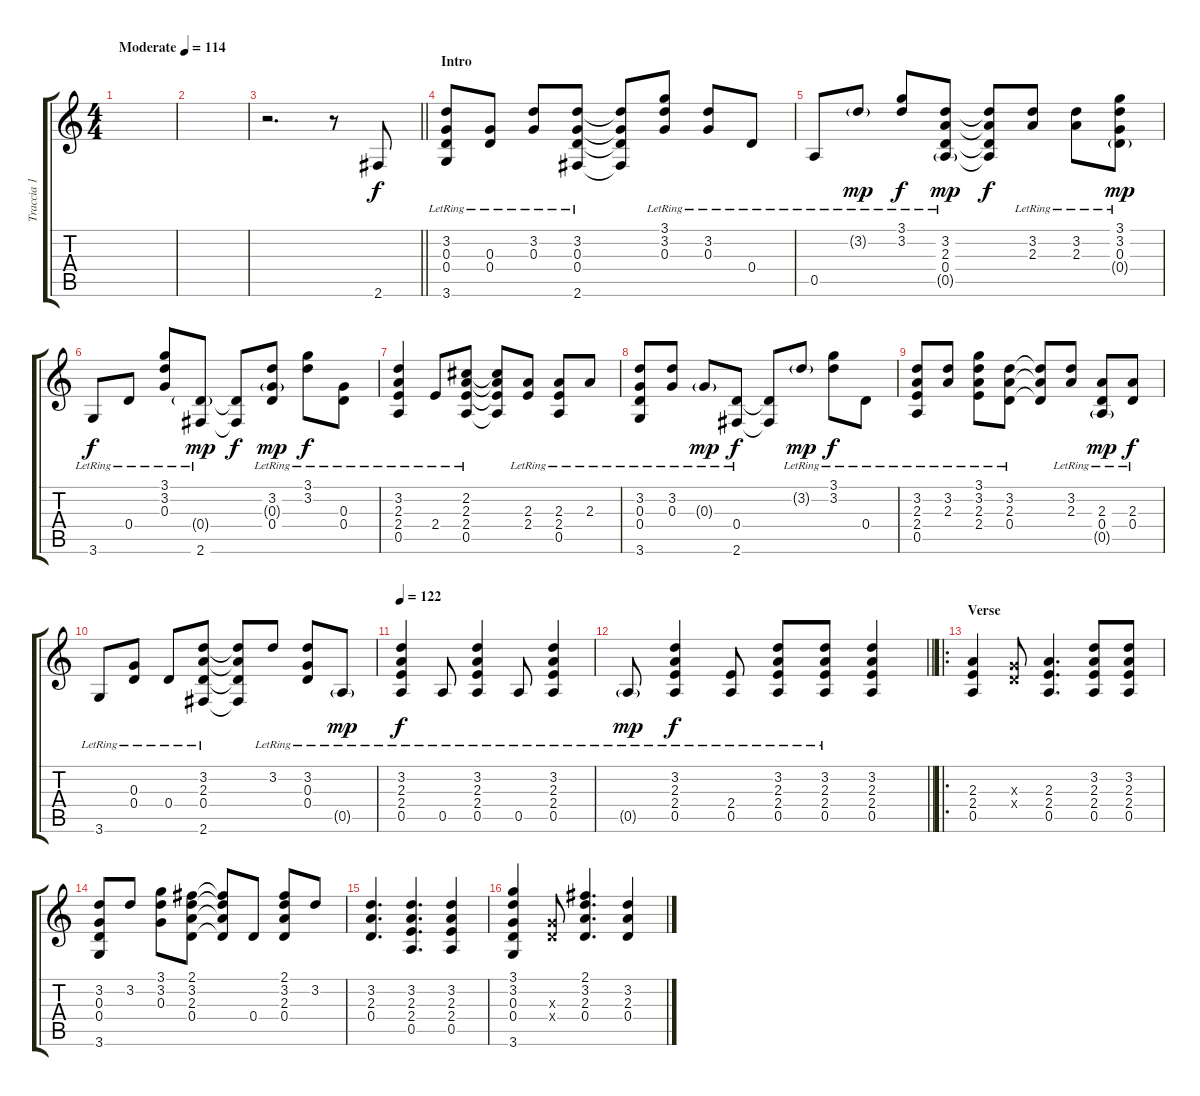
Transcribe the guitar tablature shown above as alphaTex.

\track ("Traccia 1" "Traccia 1") {instrument electricguitarclean}
\staff {score tabs}
\tuning (E4 B3 G3 D3 A2 E2) {hide}
\ts (4 4)
\tempo (114 "Moderate")
\clef g2
\ks c
|
|
\barLineRight lightlight
r.2{d} r.8 2.6.8 |
\section ("" "Intro")
(3.2{lr} 0.3{lr} 0.4{lr} 3.6{lr}).8 (0.3{lr} 0.4{lr}).8 (3.2{lr} 0.3{lr}).8 (3.2{lr} 0.3{lr} 0.4{lr} 2.6{lr}).8 (3.2{t} 0.3{t} 0.4{t} 2.6{t}).8 (3.1{lr} 3.2{lr} 0.3{lr}).8 (3.2{lr} 0.3{lr}).8 0.4{lr}.8 |
0.5{lr}.8 3.2{g lr}.8{dy mp} (3.1{lr} 3.2{lr}).8{dy f} (3.2{lr} 2.3{lr} 0.4{lr} 0.5{g lr}).8{dy mp} (3.2{t} 2.3{t} 0.4{t} 0.5{t}).8{dy f} (3.2{lr} 2.3{lr}).8 (3.2{lr} 2.3{lr}).8 (3.1{lr} 3.2{lr} 0.3{lr} 0.4{g lr}).8{dy mp} |
3.6{lr}.8{dy f} 0.4{lr}.8 (3.1{lr} 3.2{lr} 0.3{lr}).8 (0.4{g lr} 2.6{lr}).8{dy mp} (0.4{t} 2.6{t}).8{dy f} (3.2{lr} 0.3{g lr} 0.4{lr}).8{dy mp} (3.1{lr} 3.2{lr}).8{dy f} (0.3{lr} 0.4{lr}).8 |
(3.2{lr} 2.3{lr} 2.4{lr} 0.5{lr}).4 2.4{lr}.8 (2.2{lr} 2.3{lr} 2.4{lr} 0.5{lr}).8 (2.2{t} 2.3{t} 2.4{t} 0.5{t}).8 (2.3{lr} 2.4{lr}).8 (2.3{lr} 2.4{lr} 0.5{lr}).8 2.3{lr}.8 |
(3.2{lr} 0.3{lr} 0.4{lr} 3.6{lr}).8 (3.2{lr} 0.3{lr}).8 0.3{g lr}.8{dy mp} (0.4{lr} 2.6{lr}).8{dy f} (0.4{t} 2.6{t}).8 3.2{g lr}.8{dy mp} (3.1{lr} 3.2{lr}).8{dy f} 0.4{lr}.8 |
(3.2{lr} 2.3{lr} 2.4{lr} 0.5{lr}).8 (3.2{lr} 2.3{lr}).8 (3.1{lr} 3.2{lr} 2.3{lr} 2.4{lr}).8 (3.2{lr} 2.3{lr} 0.4{lr}).8 (3.2{t} 2.3{t} 0.4{t}).8 (3.2{lr} 2.3{lr}).8 (2.3{lr} 0.4{lr} 0.5{g lr}).8{dy mp} (2.3{lr} 0.4{lr}).8{dy f} |
3.6{lr}.8 (0.3{lr} 0.4{lr}).8 0.4{lr}.8 (3.2{lr} 2.3{lr} 0.4{lr} 2.6{lr}).8 (3.2{t} 2.3{t} 0.4{t} 2.6{t}).8 3.2{lr}.8 (3.2{lr} 0.3{lr} 0.4{lr}).8 0.5{g lr}.8{dy mp} |
\tempo 122
(3.2{lr} 2.3{lr} 2.4{lr} 0.5{lr}).4{dy f} 0.5{lr}.8 (3.2{lr} 2.3{lr} 2.4{lr} 0.5{lr}).4 0.5{lr}.8 (3.2{lr} 2.3{lr} 2.4{lr} 0.5{lr}).4 |
\barLineRight lightlight
0.5{g lr}.8{dy mp} (3.2{lr} 2.3{lr} 2.4{lr} 0.5{lr}).4{dy f} (2.4{lr} 0.5{lr}).8 (3.2{lr} 2.3{lr} 2.4{lr} 0.5{lr}).8 (3.2{lr} 2.3{lr} 2.4{lr} 0.5{lr}).8 (3.2 2.3 2.4 0.5).4 |
\ro
\section ("" "Verse")
(2.3 2.4 0.5).4 (0.3{x} 0.4{x}).8 (2.3 2.4 0.5).4{d} (3.2 2.3 2.4 0.5).8 (3.2 2.3 2.4 0.5).8 |
(3.2 0.3 0.4 3.6).8 3.2.8 (3.1 3.2 0.3).8 (2.1 3.2 2.3 0.4).8 (2.1{t} 3.2{t} 2.3{t} 0.4{t}).8 0.4.8 (2.1 3.2 2.3 0.4).8 3.2.8 |
(3.2 2.3 0.4).4{d} (3.2 2.3 2.4 0.5).4{d} (3.2 2.3 2.4 0.5).4 |
(3.1 3.2 0.3 0.4 3.6).4 (0.3{x} 0.4{x}).8 (2.1 3.2 2.3 0.4).4{d} (3.2 2.3 0.4).4
